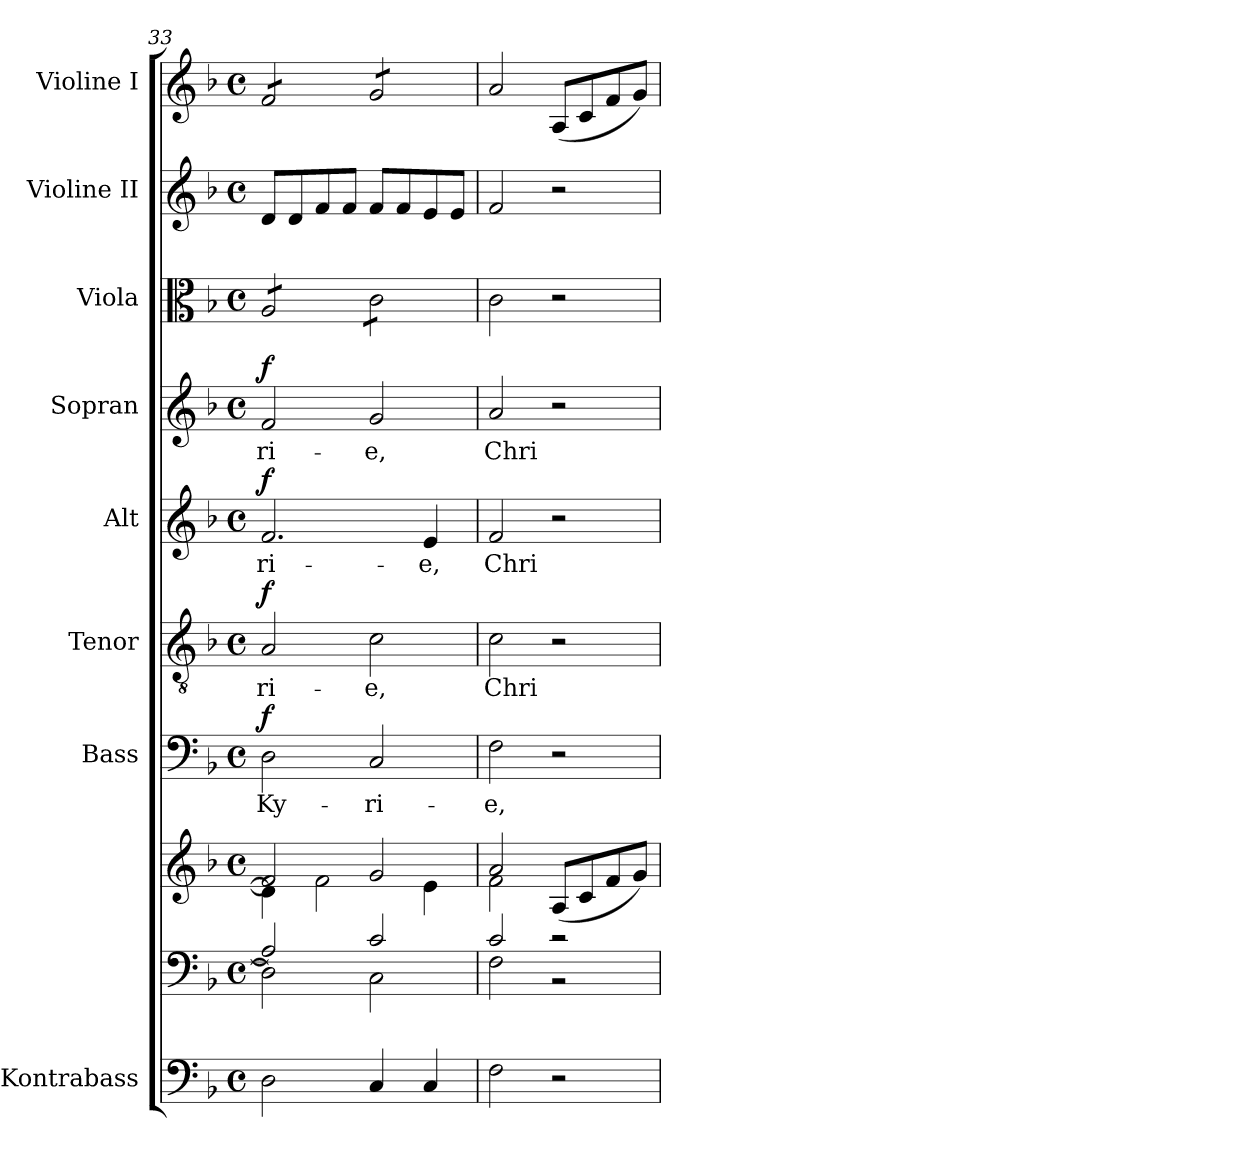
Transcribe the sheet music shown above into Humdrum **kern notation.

**kern	**kern	**kern	**kern	**text	**dynam	**kern	**text	**dynam	**kern	**text	**dynam	**kern	**text	**dynam	**kern	**kern	**kern
*part9	*part8	*part8	*part7	*part7	*part7	*part6	*part6	*part6	*part5	*part5	*part5	*part4	*part4	*part4	*part3	*part2	*part1
*staff10	*staff9	*staff8	*staff7	*staff7	*staff7	*staff6	*staff6	*staff6	*staff5	*staff5	*staff5	*staff4	*staff4	*staff4	*staff3	*staff2	*staff1
*I"Kontrabass	*	*	*I"Bass	*	*	*I"Tenor	*	*	*I"Alt	*	*	*I"Sopran	*	*	*I"Viola	*I"Violine II	*I"Violine I
*I'Kb.	*	*	*I'B.	*	*	*I'T.	*	*	*I'A.	*	*	*I'S.	*	*	*I'Vla.	*I'Vl. II	*I'Vl. I
*clefF4	*clefF4	*clefG2	*clefF4	*	*	*clefGv2	*	*	*clefG2	*	*	*clefG2	*	*	*clefC3	*clefG2	*clefG2
*ITrd7c12	*	*	*	*	*	*	*	*	*	*	*	*	*	*	*	*	*
*k[b-]	*k[b-]	*k[b-]	*k[b-]	*	*	*k[b-]	*	*	*k[b-]	*	*	*k[b-]	*	*	*k[b-]	*k[b-]	*k[b-]
*F:	*F:	*F:	*F:	*	*	*F:	*	*	*F:	*	*	*F:	*	*	*F:	*F:	*F:
*M4/4	*M4/4	*M4/4	*M4/4	*	*	*M4/4	*	*	*M4/4	*	*	*M4/4	*	*	*M4/4	*M4/4	*M4/4
*met(c)	*met(c)	*met(c)	*met(c)	*	*	*met(c)	*	*	*met(c)	*	*	*met(c)	*	*	*met(c)	*met(c)	*met(c)
=33	=33	=33	=33	=33	=33	=33	=33	=33	=33	=33	=33	=33	=33	=33	=33	=33	=33
*	*^	*^	*	*	*	*	*	*	*	*	*	*	*	*	*	*	*
!	!	!	!	!	!	!LO:LY:b	!LO:DY:a	!	!LO:LY:b	!LO:DY:a	!	!LO:LY:b	!LO:DY:a	!	!LO:LY:b	!LO:DY:a	!	!	!
*	*	*	*	*	*	*	*	*	*	*	*	*	*	*	*	*	*tremolo	*	*
*	*	*	*	*	*	*	*	*	*	*	*	*	*	*	*	*	*	*	*tremolo
2DD\	2A/]	2D\]	2f/]	4d\]	2D\	Ky-	f	2A/	-ri-	f	2.f/	-ri-	f	2f/	-ri-	f	8A/L	8d/L	8f/L
.	.	.	.	.	.	.	.	.	.	.	.	.	.	.	.	.	8A/	8d/	8f/
.	.	.	.	2f\	.	.	.	.	.	.	.	.	.	.	.	.	8A/	8f/	8f/
.	.	.	.	.	.	.	.	.	.	.	.	.	.	.	.	.	8A/J	8f/J	8f/J
!	!	!	!	!	!	!LO:LY:b	!	!	!LO:LY:b	!	!	!	!	!	!LO:LY:b	!	!	!	!
4CC/	2c/	2C\	2g/	.	2C/	-ri-	.	2c\	-e,	.	.	.	.	2g/	-e,	.	8c\L	8f/L	8g/L
.	.	.	.	.	.	.	.	.	.	.	.	.	.	.	.	.	8c\	8f/	8g/
!	!	!	!	!	!	!	!	!	!	!	!	!LO:LY:b	!	!	!	!	!	!	!
4CC/	.	.	.	4e\	.	.	.	.	.	.	4e/	-e,	.	.	.	.	8c\	8e/	8g/
.	.	.	.	.	.	.	.	.	.	.	.	.	.	.	.	.	8c\J	8e/J	8g/J
*	*	*	*	*	*	*	*	*	*	*	*	*	*	*	*	*	*	*	*Xtremolo
*	*	*	*	*	*	*	*	*	*	*	*	*	*	*	*	*	*Xtremolo	*	*
=34	=34	=34	=34	=34	=34	=34	=34	=34	=34	=34	=34	=34	=34	=34	=34	=34	=34	=34	=34
!	!	!	!	!	!	!LO:LY:b	!	!	!LO:LY:b	!	!	!LO:LY:b	!	!	!LO:LY:b	!	!	!	!
2FF\	2c/	2F\	2a/	2f\	2F\	-e,	.	2c\	Chri-	.	2f/	Chri-	.	2a/	Chri-	.	2c\	2f/	2a/
2r	2r	2r	(<8A/L	2ryy	2r	.	.	2r	.	.	2r	.	.	2r	.	.	2r	2r	(<8A/L
.	.	.	8c/	.	.	.	.	.	.	.	.	.	.	.	.	.	.	.	8c/
.	.	.	8f/	.	.	.	.	.	.	.	.	.	.	.	.	.	.	.	8f/
.	.	.	8g/J)	.	.	.	.	.	.	.	.	.	.	.	.	.	.	.	8g/J)
*	*v	*v	*	*	*	*	*	*	*	*	*	*	*	*	*	*	*	*	*
*	*	*v	*v	*	*	*	*	*	*	*	*	*	*	*	*	*	*	*
=	=	=	=	=	=	=	=	=	=	=	=	=	=	=	=	=	=
*-	*-	*-	*-	*-	*-	*-	*-	*-	*-	*-	*-	*-	*-	*-	*-	*-	*-
